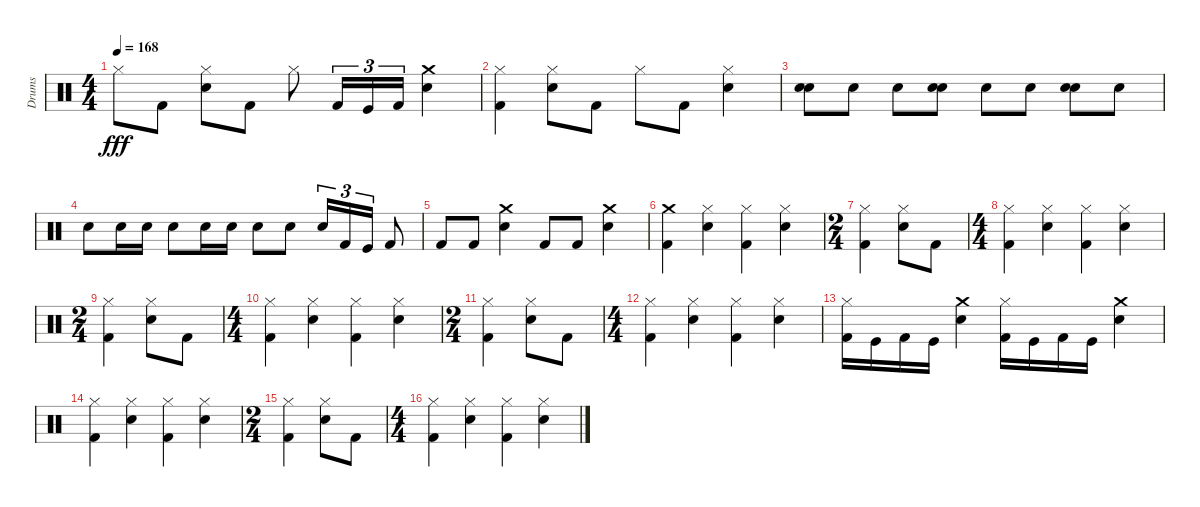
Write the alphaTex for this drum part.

\track ("Drums" "Drums") {instrument percussion}
\staff {score}
\articulation defaults
\ts (4 4)
\tempo 168
\clef neutral
\ks c "Hi-Hat (closed)".8{dy fff} "Kick (hit) 2".8
("Snare (hit) 2" "Hi-Hat (closed)").8 "Kick (hit) 2".8 "Hi-Hat (closed)".8 "Kick (hit) 2".16{tu (3 2)} "Kick (hit)".16{tu (3 2)} "Kick (hit) 2".16{tu (3 2)} ("Crash medium (hit)" "Snare (hit) 2").4 |
("Hi-Hat (closed)" "Kick (hit) 2").4 ("Snare (hit) 2" "Hi-Hat (closed)").8 "Kick (hit) 2".8 "Hi-Hat (closed)".8 "Kick (hit) 2".8 ("Snare (hit) 2" "Hi-Hat (closed)").4 |
("Snare (hit) 2" "Snare (hit) 2").8 "Snare (hit) 2".8 "Snare (hit) 2".8 ("Snare (hit) 2" "Snare (hit) 2").8 "Snare (hit) 2".8 "Snare (hit) 2".8 ("Snare (hit) 2" "Snare (hit) 2").8 "Snare (hit) 2".8 |
"Snare (hit) 2".8 "Snare (hit) 2".16 "Snare (hit) 2".16 "Snare (hit) 2".8 "Snare (hit) 2".16 "Snare (hit) 2".16 "Snare (hit) 2".8 "Snare (hit) 2".8 "Snare (hit) 2".16{tu (3 2)} "Kick (hit) 2".16{tu (3 2)} "Kick (hit)".16{tu (3 2)} "Kick (hit) 2".8 |
"Kick (hit) 2".8 "Kick (hit) 2".8 ("Crash medium (hit)" "Snare (hit) 2").4 "Kick (hit) 2".8 "Kick (hit) 2".8 ("Crash medium (hit)" "Snare (hit) 2").4 |
("Kick (hit) 2" "Crash medium (hit)").4 ("Hi-Hat (closed)" "Snare (hit) 2").4 ("Hi-Hat (closed)" "Kick (hit) 2").4 ("Snare (hit) 2" "Hi-Hat (closed)").4 |
\ts (2 4)
("Hi-Hat (closed)" "Kick (hit) 2").4 ("Snare (hit) 2" "Hi-Hat (closed)").8 "Kick (hit) 2".8 |
\ts (4 4)
("Kick (hit) 2" "Hi-Hat (closed)").4 ("Snare (hit) 2" "Hi-Hat (closed)").4 ("Kick (hit) 2" "Hi-Hat (closed)").4 ("Snare (hit) 2" "Hi-Hat (closed)").4 |
\ts (2 4)
("Hi-Hat (closed)" "Kick (hit) 2").4 ("Snare (hit) 2" "Hi-Hat (closed)").8 "Kick (hit) 2".8 |
\ts (4 4)
("Kick (hit) 2" "Hi-Hat (closed)").4 ("Snare (hit) 2" "Hi-Hat (closed)").4 ("Kick (hit) 2" "Hi-Hat (closed)").4 ("Snare (hit) 2" "Hi-Hat (closed)").4 |
\ts (2 4)
("Hi-Hat (closed)" "Kick (hit) 2").4 ("Snare (hit) 2" "Hi-Hat (closed)").8 "Kick (hit) 2".8 |
\ts (4 4)
("Kick (hit) 2" "Hi-Hat (closed)").4 ("Snare (hit) 2" "Hi-Hat (closed)").4 ("Kick (hit) 2" "Hi-Hat (closed)").4 ("Snare (hit) 2" "Hi-Hat (closed)").4 |
("Hi-Hat (closed)" "Kick (hit) 2").16 "Kick (hit)".16 "Kick (hit) 2".16 "Kick (hit)".16 ("Crash medium (hit)" "Snare (hit) 2").4 ("Hi-Hat (closed)" "Kick (hit) 2").16 "Kick (hit)".16 "Kick (hit) 2".16 "Kick (hit)".16 ("Crash medium (hit)" "Snare (hit) 2").4 |
("Kick (hit) 2" "Hi-Hat (closed)").4 ("Snare (hit) 2" "Hi-Hat (closed)").4 ("Kick (hit) 2" "Hi-Hat (closed)").4 ("Snare (hit) 2" "Hi-Hat (closed)").4 |
\ts (2 4)
("Hi-Hat (closed)" "Kick (hit) 2").4 ("Snare (hit) 2" "Hi-Hat (closed)").8 "Kick (hit) 2".8 |
\ts (4 4)
("Kick (hit) 2" "Hi-Hat (closed)").4 ("Snare (hit) 2" "Hi-Hat (closed)").4 ("Kick (hit) 2" "Hi-Hat (closed)").4 ("Snare (hit) 2" "Hi-Hat (closed)").4
